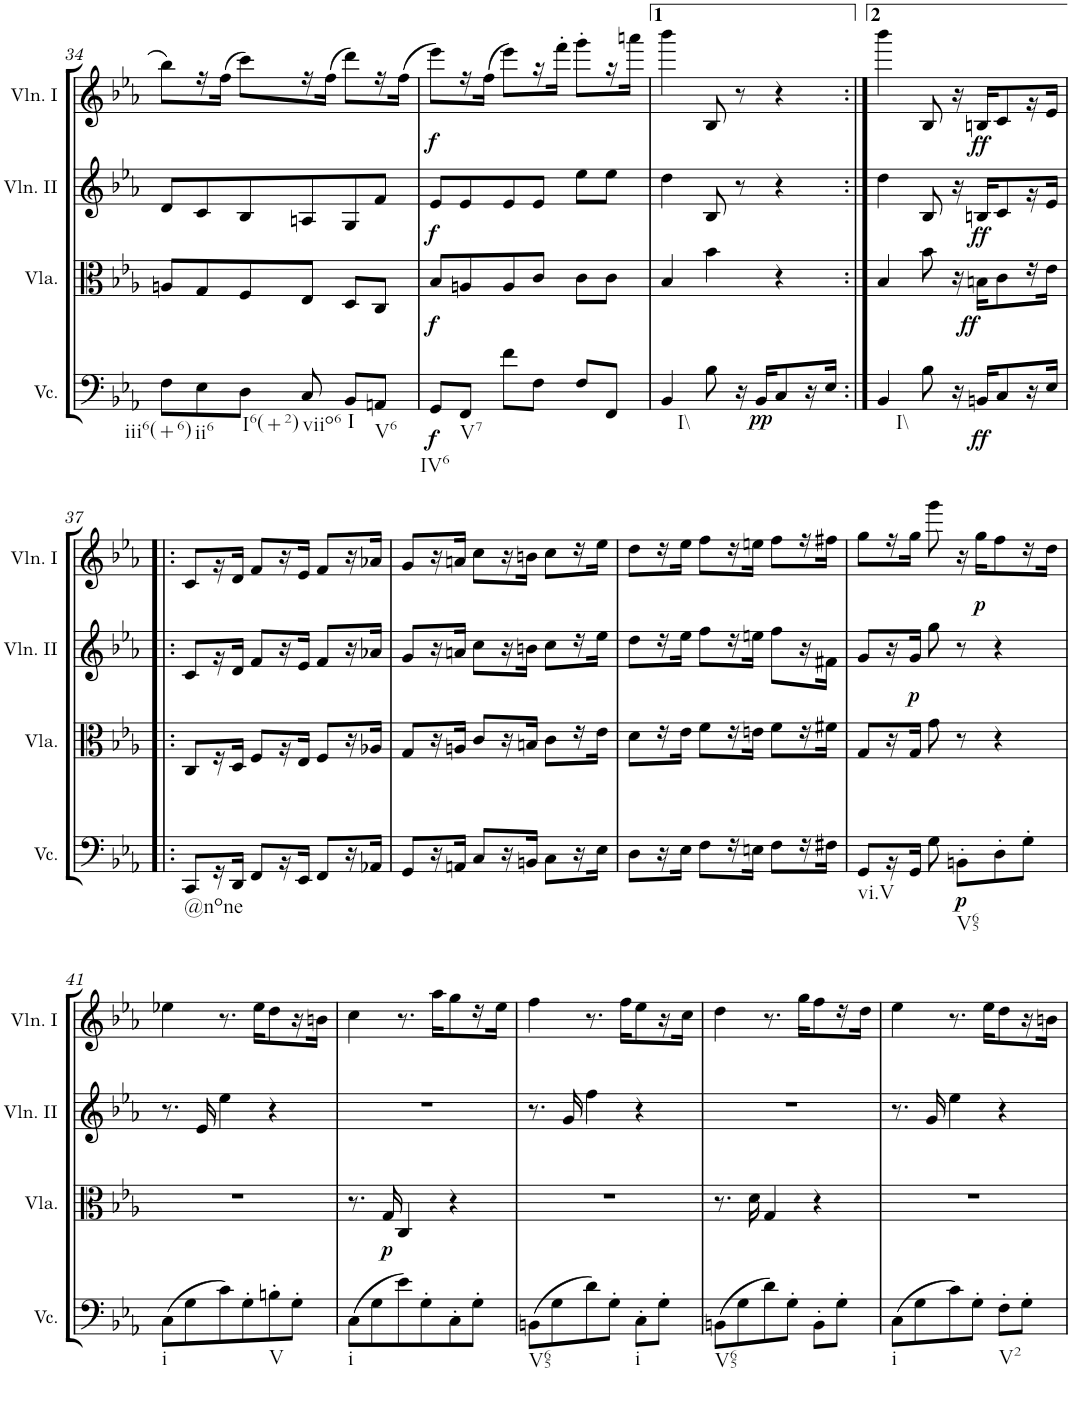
**kern	**dynam	**kern	**dynam	**kern	**dynam	**kern	**dynam
*part4	*part4	*part3	*part3	*part2	*part2	*part1	*part1
*staff4	*staff4	*staff3	*staff3	*staff2	*staff2	*staff1	*staff1
*I"Violoncello	*	*I"Viola	*	*I"Violin II	*	*I"Violin I	*
*I'Vc.	*	*I'Vla.	*	*I'Vln. II	*	*I'Vln. I	*
!!LO:PB:g=z
*clefF4	*	*clefC3	*	*clefG2	*	*clefG2	*
*k[b-e-a-]	*	*k[b-e-a-]	*	*k[b-e-a-]	*	*k[b-e-a-]	*
*E-:	*	*E-:	*	*E-:	*	*E-:	*
*M3/4	*	*M3/4	*	*M3/4	*	*M3/4	*
=34	=34	=34	=34	=34	=34	=34	=34
!LO:TX:b:t=iii6(+6)	!	!	!	!	!	!	!
8F\L	.	8An/L	.	8d/L	.	8bb-\L	.
!LO:TX:b:t=ii6	!	!	!	!	!	!	!
8E-\	.	8G/	.	8c/	.	16r	.
.	.	.	.	.	.	(16ff\JJ	.
!LO:TX:b:t=I6(+2)	!	!	!	!	!	!	!
8D\J	.	8F/	.	8B-/	.	8ccc\L)	.
!LO:TX:b:t=viio6	!	!	!	!	!	!	!
8C/	.	8E-/J	.	8An/	.	16r	.
.	.	.	.	.	.	(16ff\JJ	.
!LO:TX:b:t=I	!	!	!	!	!	!	!
8BB-/L	.	8D/L	.	8G/	.	8ddd\L)	.
!LO:TX:b:t=V6	!	!	!	!	!	!	!
8AAn/J	.	8C/J	.	8f/J	.	16r	.
.	.	.	.	.	.	(16ff\JJ	.
=35	=35	=35	=35	=35	=35	=35	=35
!LO:TX:b:t=IV6	!	!	!	!	!	!	!
!	!LO:DY:b	!	!LO:DY:b	!	!LO:DY:b	!	!LO:DY:b
8GG/L	f	8B-/L	f	8e-/L	f	8eee-\L)	f
!LO:TX:b:t=V7	!	!	!	!	!	!	!
8FF/J	.	8An/	.	8e-/	.	16r	.
.	.	.	.	.	.	(16ff\JJ	.
8f\L	.	8A/	.	8e-/	.	8eee-\L)	.
8F\J	.	8c/J	.	8e-/J	.	16r	.
.	.	.	.	.	.	16fff'\JJ	.
8F/L	.	8c\L	.	8ee-\L	.	8ggg'\L	.
8FF/J	.	8c\J	.	8ee-\J	.	16r	.
.	.	.	.	.	.	16aaan\JJ	.
=36	=36	=36	=36	=36	=36	=36	=36
!LO:TX:b:t=I\\	!	!	!	!	!	!	!
4BB-/	.	4B-/	.	4dd\	.	4bbb-\	.
8B-\	.	4b-\	.	8B-/	.	8B-/	.
16r	.	.	.	8r	.	8r	.
!	!LO:DY:b	!	!	!	!	!	!
16BB-/KL	pp	.	.	.	.	.	.
8C/	.	4r	.	4r	.	4r	.
16r	.	.	.	.	.	.	.
16E-/JJ	.	.	.	.	.	.	.
=36X1:|!	=36X1:|!	=36X1:|!	=36X1:|!	=36X1:|!	=36X1:|!	=36X1:|!	=36X1:|!
!LO:TX:b:t=I\\	!	!	!	!	!	!	!
4BB-/	.	4B-/	.	4dd\	.	4bbb-\	.
8B-\	.	8b-\	.	8B-/	.	8B-/	.
16r	.	16r	.	16r	.	16r	.
!	!LO:DY:b	!	!LO:DY:b	!	!LO:DY:b	!	!LO:DY:b
16BBn/KL	ff	16Bn\KL	ff	16Bn/KL	ff	16Bn/KL	ff
8C/	.	8c\	.	8c/	.	8c/	.
16r	.	16r	.	16r	.	16r	.
16E-/JJ	.	16e-\JJ	.	16e-/JJ	.	16e-/JJ	.
!!LO:LB:g=z
=37!|:	=37!|:	=37!|:	=37!|:	=37!|:	=37!|:	=37!|:	=37!|:
!LO:TX:b:t=@none	!	!	!	!	!	!	!
8CC/L	.	8C/L	.	8c/L	.	8c/L	.
16r	.	16r	.	16r	.	16r	.
16DD/JJ	.	16D/JJ	.	16d/JJ	.	16d/JJ	.
8FF/L	.	8F/L	.	8f/L	.	8f/L	.
16r	.	16r	.	16r	.	16r	.
16EE-/JJ	.	16E-/JJ	.	16e-/JJ	.	16e-/JJ	.
8FF/L	.	8F/L	.	8f/L	.	8f/L	.
16r	.	16r	.	16r	.	16r	.
16AA-X/JJ	.	16A-X/JJ	.	16a-X/JJ	.	16a-X/JJ	.
=38	=38	=38	=38	=38	=38	=38	=38
8GG/L	.	8G/L	.	8g/L	.	8g/L	.
16r	.	16r	.	16r	.	16r	.
16AAn/JJ	.	16An/JJ	.	16an/JJ	.	16an/JJ	.
8C/L	.	8c/L	.	8cc\L	.	8cc\L	.
16r	.	16r	.	16r	.	16r	.
16BBn/JJ	.	16Bn/JJ	.	16bn\JJ	.	16bn\JJ	.
8C\L	.	8c\L	.	8cc\L	.	8cc\L	.
16r	.	16r	.	16r	.	16r	.
16E-\JJ	.	16e-\JJ	.	16ee-\JJ	.	16ee-\JJ	.
=39	=39	=39	=39	=39	=39	=39	=39
8D\L	.	8d\L	.	8dd\L	.	8dd\L	.
16r	.	16r	.	16r	.	16r	.
16E-\JJ	.	16e-\JJ	.	16ee-\JJ	.	16ee-\JJ	.
8F\L	.	8f\L	.	8ff\L	.	8ff\L	.
16r	.	16r	.	16r	.	16r	.
16En\JJ	.	16en\JJ	.	16een\JJ	.	16een\JJ	.
8F\L	.	8f\L	.	8ff\L	.	8ff\L	.
16r	.	16r	.	16r	.	16r	.
16F#X\JJ	.	16f#X\JJ	.	16f#X\JJ	.	16ff#X\JJ	.
=40	=40	=40	=40	=40	=40	=40	=40
!LO:TX:b:t=vi.V	!	!	!	!	!	!	!
8GG/L	.	8G/L	.	8g/L	.	8gg\L	.
16r	.	16r	.	16r	.	16r	.
!	!	!	!	!	!LO:DY:b	!	!
16GG/JJ	.	16G/JJ	.	16g/JJ	p	16gg\JJ	.
8G\	.	8g\	.	8gg\	.	8ggg\	.
!LO:TX:b:t=V65	!	!	!	!	!	!	!
!	!LO:DY:b	!	!	!	!	!	!
8BBn'\L	p	8r	.	8r	.	16r	.
!	!	!	!	!	!	!	!LO:DY:b
.	.	.	.	.	.	16gg\KL	p
8D'\	.	4r	.	4r	.	8ff\	.
8G'\J	.	.	.	.	.	16r	.
.	.	.	.	.	.	16dd\JJ	.
!!LO:LB:g=z
=41	=41	=41	=41	=41	=41	=41	=41
!LO:TX:b:t=i	!	!	!	!	!	!	!
(8C\L	.	2.r	.	8.r	.	4ee-X\	.
8G\	.	.	.	.	.	.	.
.	.	.	.	16e-/	.	.	.
8c\)	.	.	.	4ee-\	.	8.r	.
8G'\	.	.	.	.	.	.	.
.	.	.	.	.	.	16ee-\KL	.
!LO:TX:b:t=V	!	!	!	!	!	!	!
8Bn'\	.	.	.	4r	.	8dd\	.
8G'\J	.	.	.	.	.	16r	.
.	.	.	.	.	.	16bn\JJ	.
=42	=42	=42	=42	=42	=42	=42	=42
!LO:TX:b:t=i	!	!	!	!	!	!	!
(8C\L	.	8.r	.	2.r	.	4cc\	.
8G\	.	.	.	.	.	.	.
!	!	!	!LO:DY:b	!	!	!	!
.	.	16G/	p	.	.	.	.
8e-\)	.	4C/	.	.	.	8.r	.
8G'\	.	.	.	.	.	.	.
.	.	.	.	.	.	16aa-\KL	.
8C'\	.	4r	.	.	.	8gg\	.
8G'\J	.	.	.	.	.	16r	.
.	.	.	.	.	.	16ee-\JJ	.
=43	=43	=43	=43	=43	=43	=43	=43
!LO:TX:b:t=V65	!	!	!	!	!	!	!
(8BBn\L	.	2.r	.	8.r	.	4ff\	.
8G\	.	.	.	.	.	.	.
.	.	.	.	16g/	.	.	.
8d\)	.	.	.	4ff\	.	8.r	.
8G'\J	.	.	.	.	.	.	.
.	.	.	.	.	.	16ff\KL	.
!LO:TX:b:t=i	!	!	!	!	!	!	!
8C'\L	.	.	.	4r	.	8ee-\	.
8G'\J	.	.	.	.	.	16r	.
.	.	.	.	.	.	16cc\JJ	.
=44	=44	=44	=44	=44	=44	=44	=44
!LO:TX:b:t=V65	!	!	!	!	!	!	!
(8BBn\L	.	8.r	.	2.r	.	4dd\	.
8G\	.	.	.	.	.	.	.
.	.	16d\	.	.	.	.	.
8d\)	.	4G/	.	.	.	8.r	.
8G'\J	.	.	.	.	.	.	.
.	.	.	.	.	.	16gg\KL	.
8BB'\L	.	4r	.	.	.	8ff\	.
8G'\J	.	.	.	.	.	16r	.
.	.	.	.	.	.	16dd\JJ	.
=45	=45	=45	=45	=45	=45	=45	=45
!LO:TX:b:t=i	!	!	!	!	!	!	!
(8C\L	.	2.r	.	8.r	.	4ee-\	.
8G\	.	.	.	.	.	.	.
.	.	.	.	16g/	.	.	.
8c\)	.	.	.	4ee-\	.	8.r	.
8G'\J	.	.	.	.	.	.	.
.	.	.	.	.	.	16ee-\KL	.
!LO:TX:b:t=V2	!	!	!	!	!	!	!
8F'\L	.	.	.	4r	.	8dd\	.
8G'\J	.	.	.	.	.	16r	.
.	.	.	.	.	.	16bn\JJ	.
=	=	=	=	=	=	=	=
*-	*-	*-	*-	*-	*-	*-	*-
